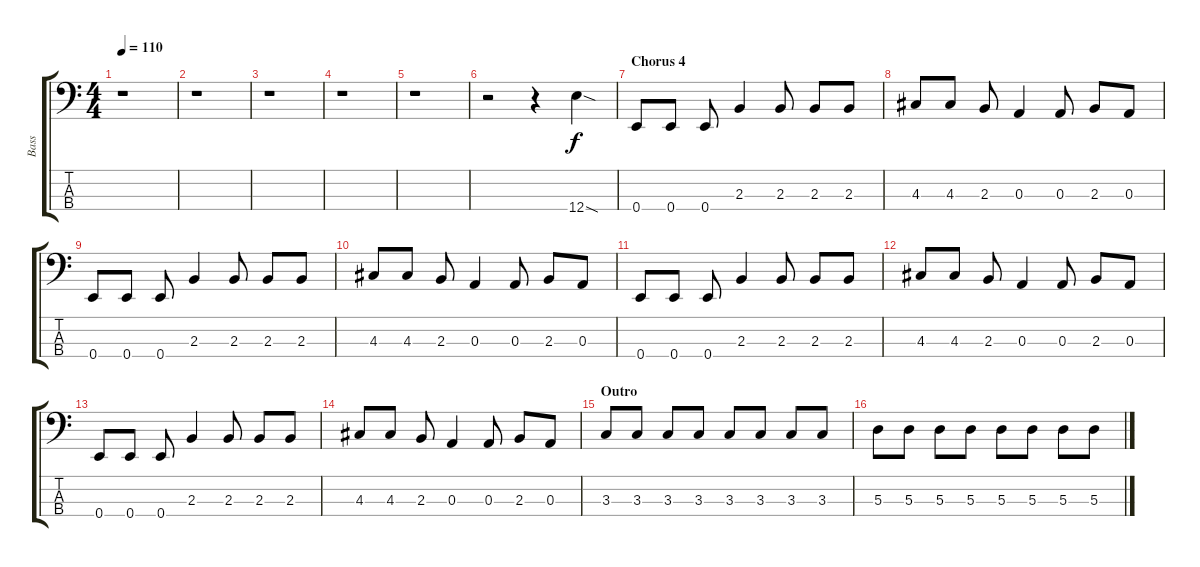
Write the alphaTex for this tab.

\track ("Bass" "Bass") {instrument electricbasspick}
\staff {score tabs}
\tuning (G2 D2 A1 E1) {hide}
\ts (4 4)
\tempo 110
\clef f4
\ks c
r.1{dy f} |
r.1 |
r.1 |
r.1 |
r.1 |
r.2{volume 16} r.4 12.4{sod}.4 |
\section ("" "Chorus 4")
0.4.8 0.4.8 0.4.8 2.3.4 2.3.8 2.3.8 2.3.8 |
4.3.8 4.3.8 2.3.8 0.3.4 0.3.8 2.3.8 0.3.8 |
0.4.8 0.4.8 0.4.8 2.3.4 2.3.8 2.3.8 2.3.8 |
4.3.8 4.3.8 2.3.8 0.3.4 0.3.8 2.3.8 0.3.8 |
0.4.8 0.4.8 0.4.8 2.3.4 2.3.8 2.3.8 2.3.8 |
4.3.8 4.3.8 2.3.8 0.3.4 0.3.8 2.3.8 0.3.8 |
0.4.8 0.4.8 0.4.8 2.3.4 2.3.8 2.3.8 2.3.8 |
4.3.8 4.3.8 2.3.8 0.3.4 0.3.8 2.3.8 0.3.8 |
\section ("" "Outro")
3.3.8 3.3.8 3.3.8 3.3.8 3.3.8 3.3.8 3.3.8 3.3.8 |
5.3.8 5.3.8 5.3.8 5.3.8 5.3.8 5.3.8 5.3.8 5.3.8
